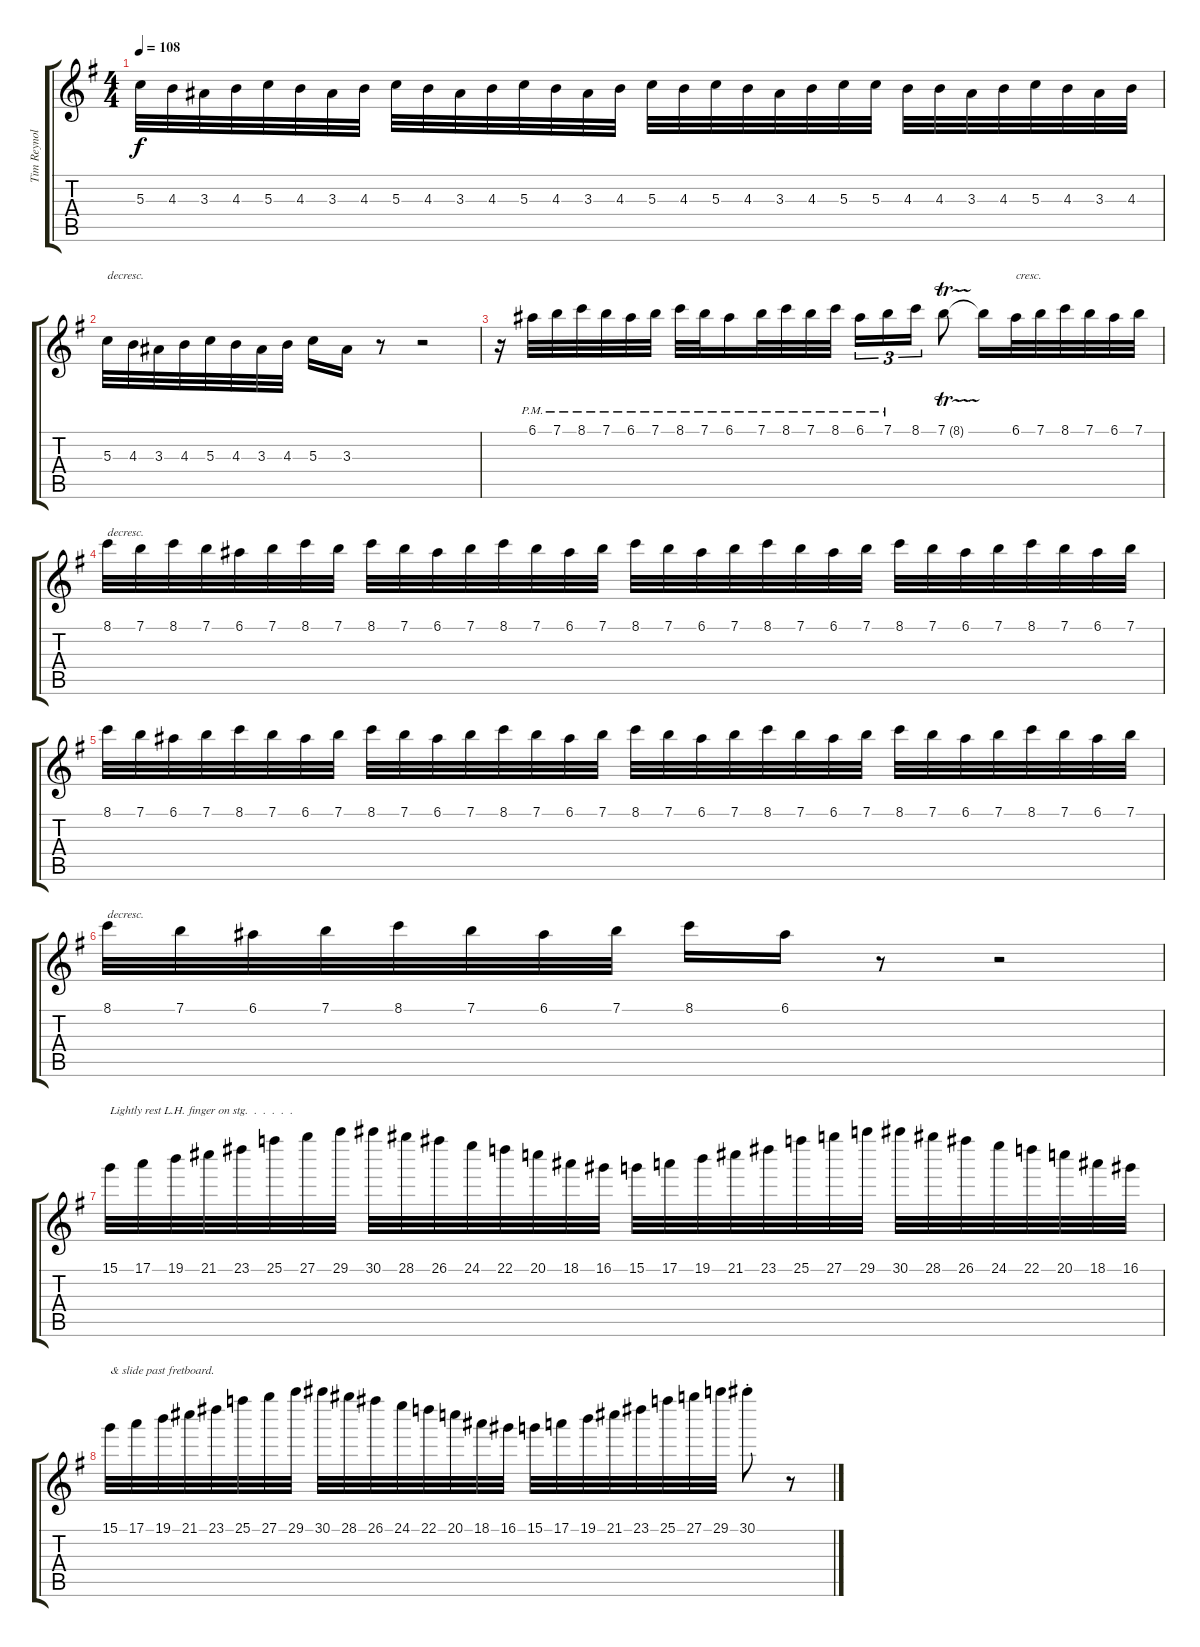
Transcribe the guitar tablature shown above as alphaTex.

\track ("Tim Reynolds" "Tim Reynol") {instrument acousticguitarsteel}
\staff {score tabs}
\tuning (E4 B3 G3 D3 A2 E2) {hide}
\ts (4 4)
\tempo 108
\clef g2
\ks g
5.3.32{dy f} 4.3.32 3.3.32 4.3.32 5.3.32 4.3.32 3.3.32 4.3.32 5.3.32 4.3.32 3.3.32 4.3.32 5.3.32 4.3.32 3.3.32 4.3.32 5.3.32 4.3.32 5.3.32 4.3.32 3.3.32 4.3.32 5.3.32 5.3.32 4.3.32 4.3.32 3.3.32 4.3.32 5.3.32 4.3.32 3.3.32 4.3.32 |
5.3.32{txt "decresc." volume 11} 4.3.32 3.3.32 4.3.32 5.3.32 4.3.32 3.3.32 4.3.32 5.3.16 3.3.16 r.8 r.2 |
r.16{volume 12} 6.1{pm}.32 7.1{pm}.32 8.1{pm}.32 7.1{pm}.32 6.1{pm}.32 7.1{pm}.32 8.1{pm}.32 7.1{pm}.32 6.1{pm}.16 7.1{pm}.32 8.1{pm}.32 7.1{pm}.32 8.1{pm}.32 6.1{pm}.16{tu (3 2)} 7.1{pm}.16{tu (3 2)} 8.1.16{tu (3 2)} 7.1{tr (8 32)}.8 7.1{t}.16{volume 14} 6.1.32{txt "cresc."} 7.1.32 8.1.32 7.1.32 6.1.32 7.1.32 |
8.1.32{txt "decresc." volume 12} 7.1.32 8.1.32 7.1.32 6.1.32 7.1.32 8.1.32 7.1.32 8.1.32 7.1.32 6.1.32 7.1.32 8.1.32 7.1.32 6.1.32 7.1.32 8.1.32 7.1.32 6.1.32 7.1.32 8.1.32 7.1.32 6.1.32 7.1.32 8.1.32 7.1.32 6.1.32 7.1.32 8.1.32 7.1.32 6.1.32 7.1.32 |
8.1.32 7.1.32 6.1.32 7.1.32 8.1.32 7.1.32 6.1.32 7.1.32 8.1.32 7.1.32 6.1.32 7.1.32 8.1.32 7.1.32 6.1.32 7.1.32 8.1.32 7.1.32 6.1.32 7.1.32 8.1.32 7.1.32 6.1.32 7.1.32 8.1.32 7.1.32 6.1.32 7.1.32 8.1.32 7.1.32 6.1.32 7.1.32 |
8.1.32{txt "decresc." volume 9} 7.1.32 6.1.32 7.1.32 8.1.32 7.1.32 6.1.32 7.1.32 8.1.16 6.1.16 r.8 r.2 |
15.1.32{txt "Lightly rest L.H. finger on stg.  .  .  .  .  ." volume 7} 17.1.32 19.1.32 21.1.32 23.1.32 25.1.32 27.1.32 29.1.32 30.1.32 28.1.32 26.1.32 24.1.32 22.1.32 20.1.32 18.1.32 16.1.32 15.1.32 17.1.32 19.1.32 21.1.32 23.1.32 25.1.32 27.1.32 29.1.32 30.1.32 28.1.32 26.1.32 24.1.32 22.1.32 20.1.32 18.1.32 16.1.32 |
15.1.32{txt "& slide past fretboard."} 17.1.32 19.1.32 21.1.32 23.1.32 25.1.32 27.1.32 29.1.32 30.1.32 28.1.32 26.1.32 24.1.32 22.1.32 20.1.32 18.1.32 16.1.32 15.1.32 17.1.32 19.1.32 21.1.32 23.1.32 25.1.32 27.1.32 29.1.32 30.1{st}.8 r.8
